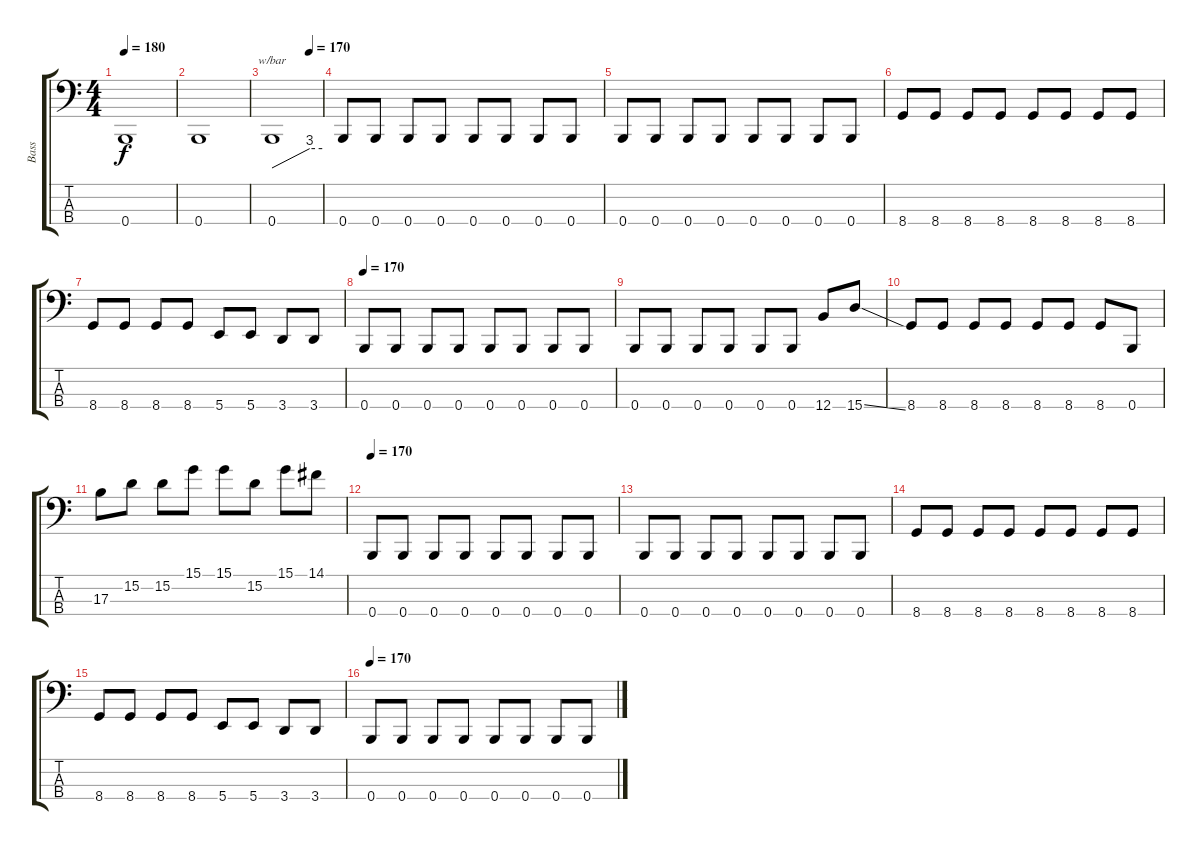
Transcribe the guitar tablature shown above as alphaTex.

\track ("Bass" "Bass") {instrument electricbasspick}
\staff {score tabs}
\tuning (E2 B1 Gb1 B0) {hide}
\ts (4 4)
\tempo 180
\clef f4
\ks c
0.4{t}.1{dy f} |
0.4.1 |
\tempo (170 0.75)
0.4.1{tbe (custom default 0 0 45 12 60 12)} |
0.4.8 0.4.8 0.4.8 0.4.8 0.4.8 0.4.8 0.4.8 0.4.8 |
0.4.8 0.4.8 0.4.8 0.4.8 0.4.8 0.4.8 0.4.8 0.4.8 |
8.4.8 8.4.8 8.4.8 8.4.8 8.4.8 8.4.8 8.4.8 8.4.8 |
8.4.8 8.4.8 8.4.8 8.4.8 5.4.8 5.4.8 3.4.8 3.4.8 |
\tempo 170
0.4.8 0.4.8 0.4.8 0.4.8 0.4.8 0.4.8 0.4.8 0.4.8 |
0.4.8 0.4.8 0.4.8 0.4.8 0.4.8 0.4.8 12.4.8 15.4{ss}.8 |
8.4.8 8.4.8 8.4.8 8.4.8 8.4.8 8.4.8 8.4.8 0.4.8 |
17.3.8 15.2.8 15.2.8 15.1.8 15.1.8 15.2.8 15.1.8 14.1.8 |
\tempo 170
0.4.8 0.4.8 0.4.8 0.4.8 0.4.8 0.4.8 0.4.8 0.4.8 |
0.4.8 0.4.8 0.4.8 0.4.8 0.4.8 0.4.8 0.4.8 0.4.8 |
8.4.8 8.4.8 8.4.8 8.4.8 8.4.8 8.4.8 8.4.8 8.4.8 |
8.4.8 8.4.8 8.4.8 8.4.8 5.4.8 5.4.8 3.4.8 3.4.8 |
\tempo 170
0.4.8 0.4.8 0.4.8 0.4.8 0.4.8 0.4.8 0.4.8 0.4.8
